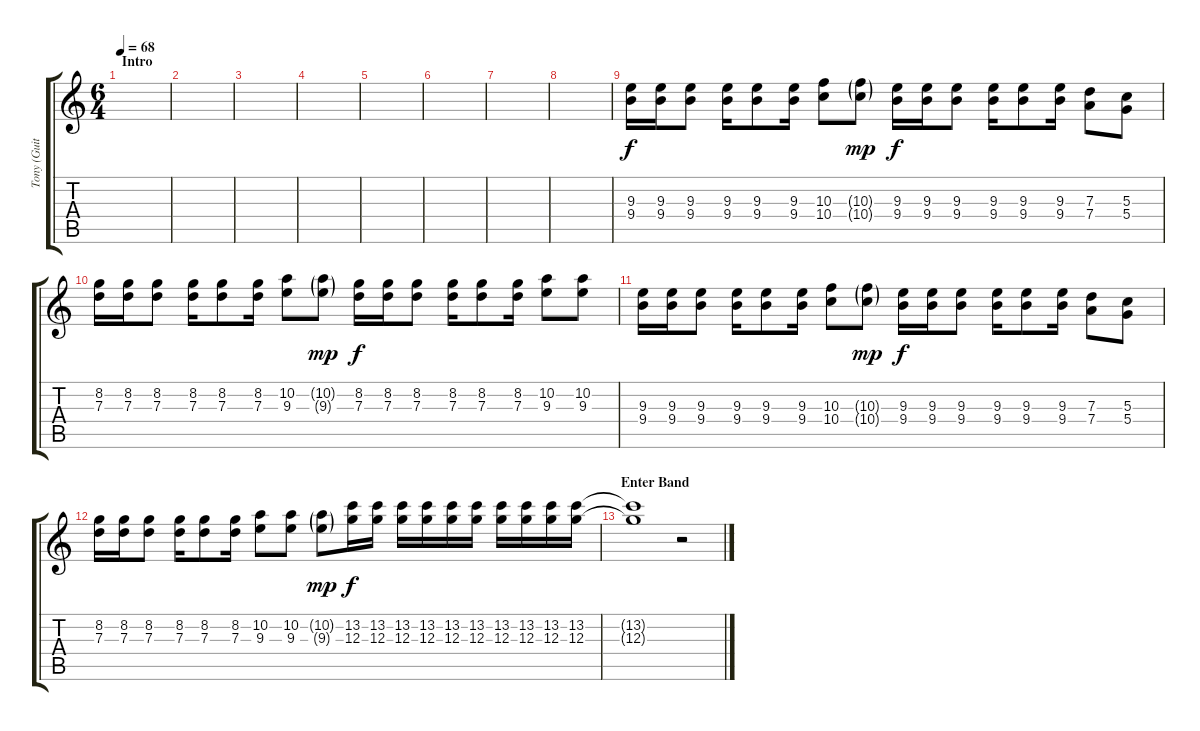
\track ("Tony (Guitars)" "Tony (Guit") {instrument electricguitarjazz}
\staff {score tabs}
\tuning (E4 B3 G3 D3 A2 D2) {hide}
\ts (6 4)
\section ("" "Intro")
\tempo 68
\clef g2
\ks c
|
|
|
|
|
|
|
|
(9.3 9.4).16 (9.3 9.4).16 (9.3 9.4).8 (9.3 9.4).16 (9.3 9.4).8 (9.3 9.4).16 (10.3 10.4).8 (10.3{g} 10.4{g}).8{dy mp} (9.3 9.4).16{dy f} (9.3 9.4).16 (9.3 9.4).8 (9.3 9.4).16 (9.3 9.4).8 (9.3 9.4).16 (7.3 7.4).8 (5.3 5.4).8 |
(8.2 7.3).16 (8.2 7.3).16 (8.2 7.3).8 (8.2 7.3).16 (8.2 7.3).8 (8.2 7.3).16 (10.2 9.3).8 (10.2{g} 9.3{g}).8{dy mp} (8.2 7.3).16{dy f} (8.2 7.3).16 (8.2 7.3).8 (8.2 7.3).16 (8.2 7.3).8 (8.2 7.3).16 (10.2 9.3).8 (10.2 9.3).8 |
(9.3 9.4).16 (9.3 9.4).16 (9.3 9.4).8 (9.3 9.4).16 (9.3 9.4).8 (9.3 9.4).16 (10.3 10.4).8 (10.3{g} 10.4{g}).8{dy mp} (9.3 9.4).16{dy f} (9.3 9.4).16 (9.3 9.4).8 (9.3 9.4).16 (9.3 9.4).8 (9.3 9.4).16 (7.3 7.4).8 (5.3 5.4).8 |
(8.2 7.3).16 (8.2 7.3).16 (8.2 7.3).8 (8.2 7.3).16 (8.2 7.3).8 (8.2 7.3).16 (10.2 9.3).8 (10.2 9.3).8 (10.2{g} 9.3{g}).8{dy mp} (13.2 12.3).16{dy f} (13.2 12.3).16 (13.2 12.3).16 (13.2 12.3).16 (13.2 12.3).16 (13.2 12.3).16 (13.2 12.3).16 (13.2 12.3).16 (13.2 12.3).16 (13.2 12.3).16 |
\section ("" "Enter Band")
(13.2{t} 12.3{t}).1 r.2
